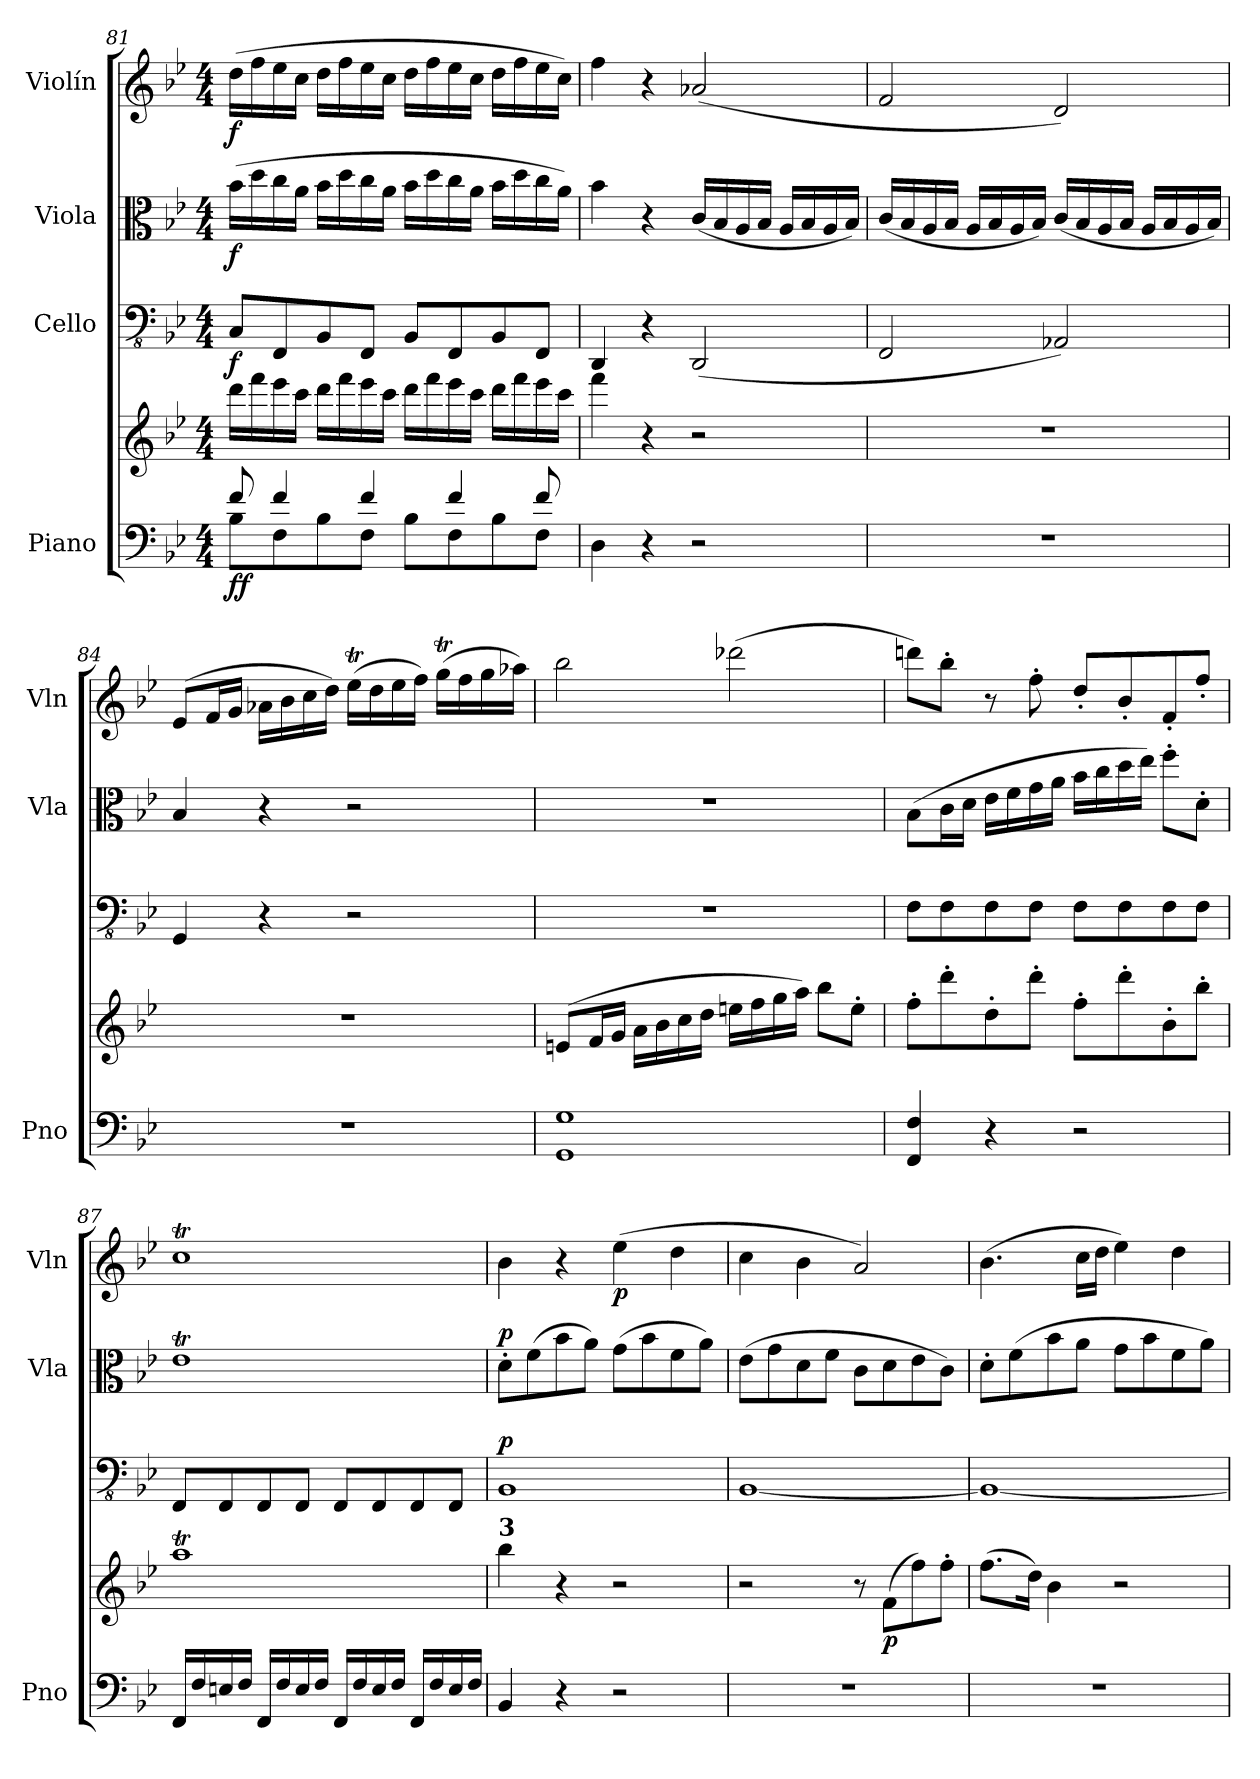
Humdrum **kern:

**kern	**kern	**dynam	**kern	**dynam	**kern	**dynam	**kern	**dynam
*part4	*part4	*part4	*part3	*part3	*part2	*part2	*part1	*part1
*staff5	*staff4	*staff4/5	*staff3	*staff3	*staff2	*staff2	*staff1	*staff1
*I"Piano	*	*	*I"Cello	*	*I"Viola	*	*I"Violín	*
*I'Pno	*	*	*	*	*I'Vla	*	*I'Vln	*
*clefF4	*clefG2	*	*clefFv4	*	*clefC3	*	*clefG2	*
*k[b-e-]	*k[b-e-]	*	*k[b-e-]	*	*k[b-e-]	*	*k[b-e-]	*
*M4/4	*M4/4	*	*M4/4	*	*M4/4	*	*M4/4	*
=81	=81	=81	=81	=81	=81	=81	=81	=81
*^	*	*	*	*	*	*	*	*
!	!	!	!LO:DY:b=2	!	!	!	!	!	!
!	!	!	!LO:DY:n=1:b	!	!LO:DY:b	!	!LO:DY:b	!	!LO:DY:b
8B-\L	8f/	16ddd\LL	f f	8CC/L	f	(>16b-\LL	f	(>16dd\LL	f
.	.	16fff\	.	.	.	16dd\	.	16ff\	.
8F\	4f/	16eee-\	.	8FFF/	.	16cc\	.	16ee-\	.
.	.	16ccc\JJ	.	.	.	16a\JJ	.	16cc\JJ	.
8B-\	.	16ddd\LL	.	8BBB-/	.	16b-\LL	.	16dd\LL	.
.	.	16fff\	.	.	.	16dd\	.	16ff\	.
8F\J	4f/	16eee-\	.	8FFF/J	.	16cc\	.	16ee-\	.
.	.	16ccc\JJ	.	.	.	16a\JJ	.	16cc\JJ	.
8B-\L	.	16ddd\LL	.	8BBB-/L	.	16b-\LL	.	16dd\LL	.
.	.	16fff\	.	.	.	16dd\	.	16ff\	.
8F\	4f/	16eee-\	.	8FFF/	.	16cc\	.	16ee-\	.
.	.	16ccc\JJ	.	.	.	16a\JJ	.	16cc\JJ	.
8B-\	.	16ddd\LL	.	8BBB-/	.	16b-\LL	.	16dd\LL	.
.	.	16fff\	.	.	.	16dd\	.	16ff\	.
8F\J	8f/	16eee-\	.	8FFF/J	.	16cc\	.	16ee-\	.
.	.	16ccc\JJ	.	.	.	16a\JJ)	.	16cc\JJ)	.
*v	*v	*	*	*	*	*	*	*	*
=82	=82	=82	=82	=82	=82	=82	=82	=82
4D\	4fff\	.	4DDD/	.	4b-\	.	4ff\	.
4r	4r	.	4r	.	4r	.	4r	.
2r	2r	.	(<2DDD/	.	(<16c/LL	.	(<2a-X/	.
.	.	.	.	.	16B-/	.	.	.
.	.	.	.	.	16A/	.	.	.
.	.	.	.	.	16B-/JJ	.	.	.
.	.	.	.	.	16A/LL	.	.	.
.	.	.	.	.	16B-/	.	.	.
.	.	.	.	.	16A/	.	.	.
.	.	.	.	.	16B-/JJ)	.	.	.
=83	=83	=83	=83	=83	=83	=83	=83	=83
1r	1r	.	2FFF/	.	(<16c/LL	.	2f/	.
.	.	.	.	.	16B-/	.	.	.
.	.	.	.	.	16A/	.	.	.
.	.	.	.	.	16B-/JJ	.	.	.
.	.	.	.	.	16A/LL	.	.	.
.	.	.	.	.	16B-/	.	.	.
.	.	.	.	.	16A/	.	.	.
.	.	.	.	.	16B-/JJ)	.	.	.
.	.	.	2AAA-X/)	.	(<16c/LL	.	2d/)	.
.	.	.	.	.	16B-/	.	.	.
.	.	.	.	.	16A/	.	.	.
.	.	.	.	.	16B-/JJ	.	.	.
.	.	.	.	.	16A/LL	.	.	.
.	.	.	.	.	16B-/	.	.	.
.	.	.	.	.	16A/	.	.	.
.	.	.	.	.	16B-/JJ)	.	.	.
!!LO:LB:g=z
=84	=84	=84	=84	=84	=84	=84	=84	=84
1r	1r	.	4GGG/	.	4B-/	.	(>8e-/L	.
.	.	.	.	.	.	.	16f/L	.
.	.	.	.	.	.	.	16g/JJ	.
.	.	.	4r	.	4r	.	16a-X\LL	.
.	.	.	.	.	.	.	16b-\	.
.	.	.	.	.	.	.	16cc\	.
.	.	.	.	.	.	.	16dd\JJ)	.
.	.	.	2r	.	2r	.	(>16ee-T\LL	.
.	.	.	.	.	.	.	16dd\	.
.	.	.	.	.	.	.	16ee-\	.
.	.	.	.	.	.	.	16ff\JJ)	.
.	.	.	.	.	.	.	(>16ggT\LL	.
.	.	.	.	.	.	.	16ff\	.
.	.	.	.	.	.	.	16gg\	.
.	.	.	.	.	.	.	16aa-X\JJ)	.
=85	=85	=85	=85	=85	=85	=85	=85	=85
1GG 1G	(>8en/L	.	1r	.	1r	.	2bb-\	.
.	16f/L	.	.	.	.	.	.	.
.	16g/JJ	.	.	.	.	.	.	.
.	16a\LL	.	.	.	.	.	.	.
.	16b-\	.	.	.	.	.	.	.
.	16cc\	.	.	.	.	.	.	.
.	16dd\JJ	.	.	.	.	.	.	.
.	16een\LL	.	.	.	.	.	(>2ddd-X\	.
.	16ff\	.	.	.	.	.	.	.
.	16gg\	.	.	.	.	.	.	.
.	16aa\JJ)	.	.	.	.	.	.	.
.	8bb-\L	.	.	.	.	.	.	.
.	8ee'\J	.	.	.	.	.	.	.
=86	=86	=86	=86	=86	=86	=86	=86	=86
4FF/ 4F/	8ff'\L	.	8FF\L	.	(>8B-\L	.	8dddn\L)	.
.	8ddd'\	.	8FF\	.	16c\L	.	8bb-'\J	.
.	.	.	.	.	16d\JJ	.	.	.
4r	8dd'\	.	8FF\	.	16e-\LL	.	8r	.
.	.	.	.	.	16f\	.	.	.
.	8ddd'\J	.	8FF\J	.	16g\	.	8ff'\	.
.	.	.	.	.	16a\JJ	.	.	.
2r	8ff'\L	.	8FF\L	.	16b-\LL	.	8dd'/L	.
.	.	.	.	.	16cc\	.	.	.
.	8ddd'\	.	8FF\	.	16dd\	.	8b-'/	.
.	.	.	.	.	16ee-\JJ)	.	.	.
.	8b-'\	.	8FF\	.	8ff'\L	.	8f'/	.
.	8bb-'\J	.	8FF\J	.	8d'\J	.	8ff'/J	.
=87	=87	=87	=87	=87	=87	=87	=87	=87
16FF/LL	1aat	.	8FFF/L	.	1e-T	.	1ccT	.
16F/	.	.	.	.	.	.	.	.
16En/	.	.	8FFF/	.	.	.	.	.
16F/JJ	.	.	.	.	.	.	.	.
16FF/LL	.	.	8FFF/	.	.	.	.	.
16F/	.	.	.	.	.	.	.	.
16E/	.	.	8FFF/J	.	.	.	.	.
16F/JJ	.	.	.	.	.	.	.	.
16FF/LL	.	.	8FFF/L	.	.	.	.	.
16F/	.	.	.	.	.	.	.	.
16E/	.	.	8FFF/	.	.	.	.	.
16F/JJ	.	.	.	.	.	.	.	.
16FF/LL	.	.	8FFF/	.	.	.	.	.
16F/	.	.	.	.	.	.	.	.
16E/	.	.	8FFF/J	.	.	.	.	.
16F/JJ	.	.	.	.	.	.	.	.
=88	=88	=88	=88	=88	=88	=88	=88	=88
!	!LO:TX:a:B:t=3	!	!	!	!	!	!	!
!	!	!	!	!LO:DY:a	!	!LO:DY:a	!	!
4BB-/	4bb-\	.	1BBB-	p	8d'\L	p	4b-\	.
.	.	.	.	.	(>8f\	.	.	.
4r	4r	.	.	.	8b-\	.	4r	.
.	.	.	.	.	8a\J)	.	.	.
!	!	!	!	!	!	!	!	!LO:DY:b
2r	2r	.	.	.	(>8g\L	.	(>4ee-\	p
.	.	.	.	.	8b-\	.	.	.
.	.	.	.	.	8f\	.	4dd\	.
.	.	.	.	.	8a\J)	.	.	.
=89	=89	=89	=89	=89	=89	=89	=89	=89
1r	2r	.	[1BBB-	.	(>8e-\L	.	4cc\	.
.	.	.	.	.	8g\	.	.	.
.	.	.	.	.	8d\	.	4b-\	.
.	.	.	.	.	8f\J	.	.	.
.	8r	.	.	.	8c\L	.	2a/)	.
!	!	!LO:DY:b	!	!	!	!	!	!
.	(>8f\L	p	.	.	8d\	.	.	.
.	8ff\)	.	.	.	8e-\	.	.	.
.	8ff'\J	.	.	.	8c\J)	.	.	.
=90	=90	=90	=90	=90	=90	=90	=90	=90
1r	(>8.ff\L	.	1BBB-_	.	8d'\L	.	(>4.b-\	.
.	.	.	.	.	(>8f\	.	.	.
.	16dd\Jk)	.	.	.	.	.	.	.
.	4b-\	.	.	.	8b-\	.	.	.
.	.	.	.	.	8a\J	.	16cc\LL	.
.	.	.	.	.	.	.	16dd\JJ	.
.	2r	.	.	.	8g\L	.	4ee-\)	.
.	.	.	.	.	8b-\	.	.	.
.	.	.	.	.	8f\	.	4dd\	.
.	.	.	.	.	8a\J)	.	.	.
=	=	=	=	=	=	=	=	=
*-	*-	*-	*-	*-	*-	*-	*-	*-
